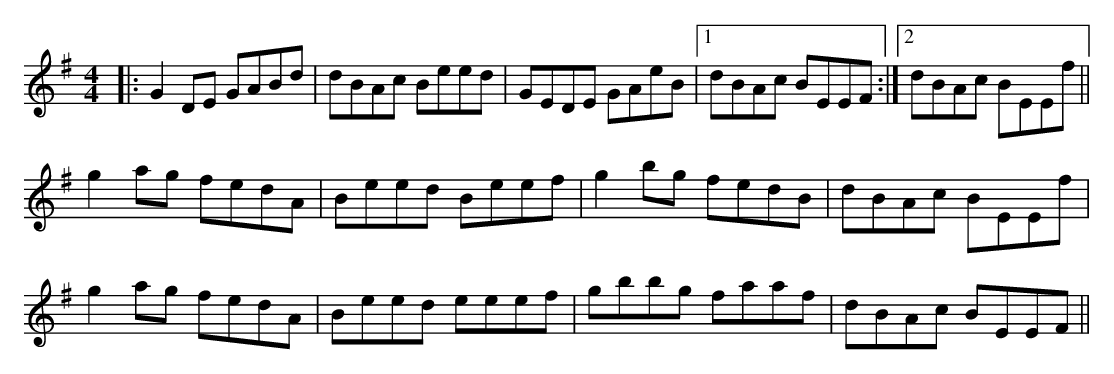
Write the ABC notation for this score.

X:1
M:4/4
K:G
|:G2 DE GABd|dBAc Beed|GEDE GAeB|1 dBAc BEEF:|2 dBAc BEEf||
g2 ag fedA|Beed Beef|g2 bg fedB|dBAc BEEf|
g2 ag fedA|Beed eeef|gbbg faaf|dBAc BEEF||
